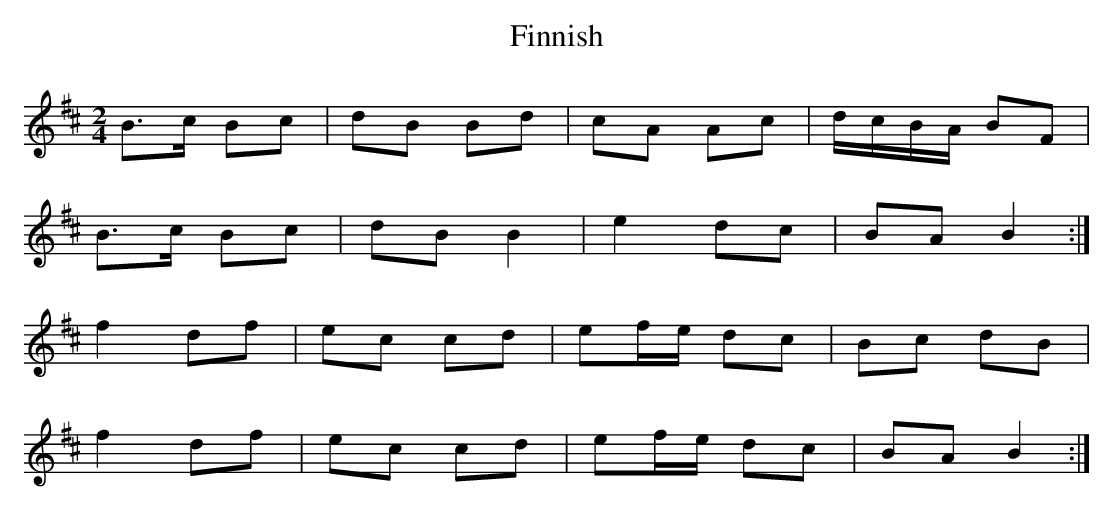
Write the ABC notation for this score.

X:1
T:Finnish
M:2/4
L:1/8
K:B Minor
B>c Bc|dB Bd|cA Ac|d/c/B/A/ BF|!
B>c Bc|dB B2|e2 dc|BA B2:|!
f2 df|ec cd|ef/e/ dc|Bc dB|!
f2 df|ec cd|ef/e/ dc|BA B2:|!
